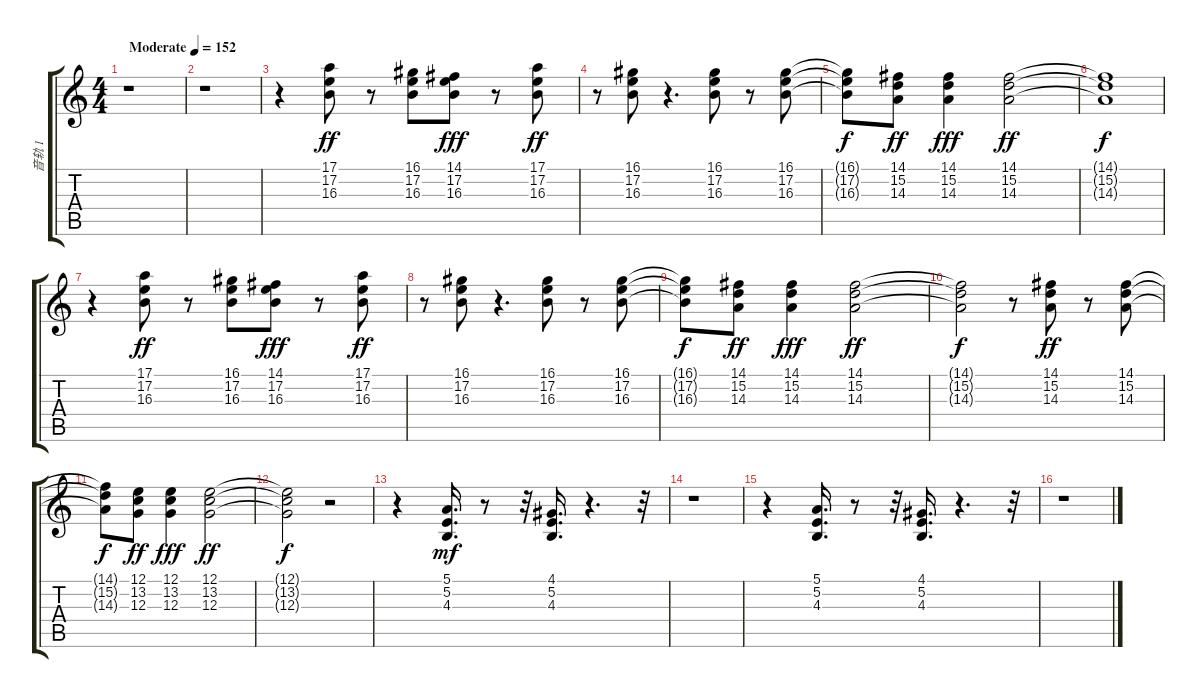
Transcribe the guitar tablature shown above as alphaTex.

\track ("音轨 1" "音轨 1") {instrument brasssection}
\staff {score tabs}
\tuning (E4 B3 G3 D3 A2 E2) {hide}
\ts (4 4)
\tempo (152 "Moderate")
\clef g2
\ks c
r.1{dy ff instrument brasssection} |
r.1 |
r.4 (17.1 17.2 16.3).8 r.8 (16.1 17.2 16.3).8 (14.1 17.2 16.3).8{dy fff} r.8 (17.1 17.2 16.3).8{dy ff} |
r.8 (16.1 17.2 16.3).8 r.4{d} (16.1 17.2 16.3).8 r.8 (16.1 17.2 16.3).8 |
(16.1{t} 17.2{t} 16.3{t}).8{dy f} (14.1 15.2 14.3).8{dy ff} (14.1 15.2 14.3).4{dy fff} (14.1 15.2 14.3).2{dy ff volume 11} |
(14.1{t} 15.2{t} 14.3{t}).1{dy f} |
r.4 (17.1 17.2 16.3).8{dy ff volume 11} r.8 (16.1 17.2 16.3).8 (14.1 17.2 16.3).8{dy fff} r.8 (17.1 17.2 16.3).8{dy ff} |
r.8 (16.1 17.2 16.3).8 r.4{d} (16.1 17.2 16.3).8 r.8 (16.1 17.2 16.3).8 |
(16.1{t} 17.2{t} 16.3{t}).8{dy f} (14.1 15.2 14.3).8{dy ff} (14.1 15.2 14.3).4{dy fff} (14.1 15.2 14.3).2{dy ff volume 11} |
(14.1{t} 15.2{t} 14.3{t}).2{dy f} r.8 (14.1 15.2 14.3).8{dy ff volume 11} r.8 (14.1 15.2 14.3).8 |
(14.1{t} 15.2{t} 14.3{t}).8{dy f} (12.1 13.2 12.3).8{dy ff} (12.1 13.2 12.3).4{dy fff} (12.1 13.2 12.3).2{dy ff volume 11} |
(12.1{t} 13.2{t} 12.3{t}).2{dy f} r.2 |
r.4 (5.1 5.2 4.3).16{d dy mf volume 11} r.8 r.32 (4.1 5.2 4.3).16{d} r.4{d} r.32 |
r.1 |
r.4 (5.1 5.2 4.3).16{d} r.8 r.32 (4.1 5.2 4.3).16{d} r.4{d} r.32 |
r.1
